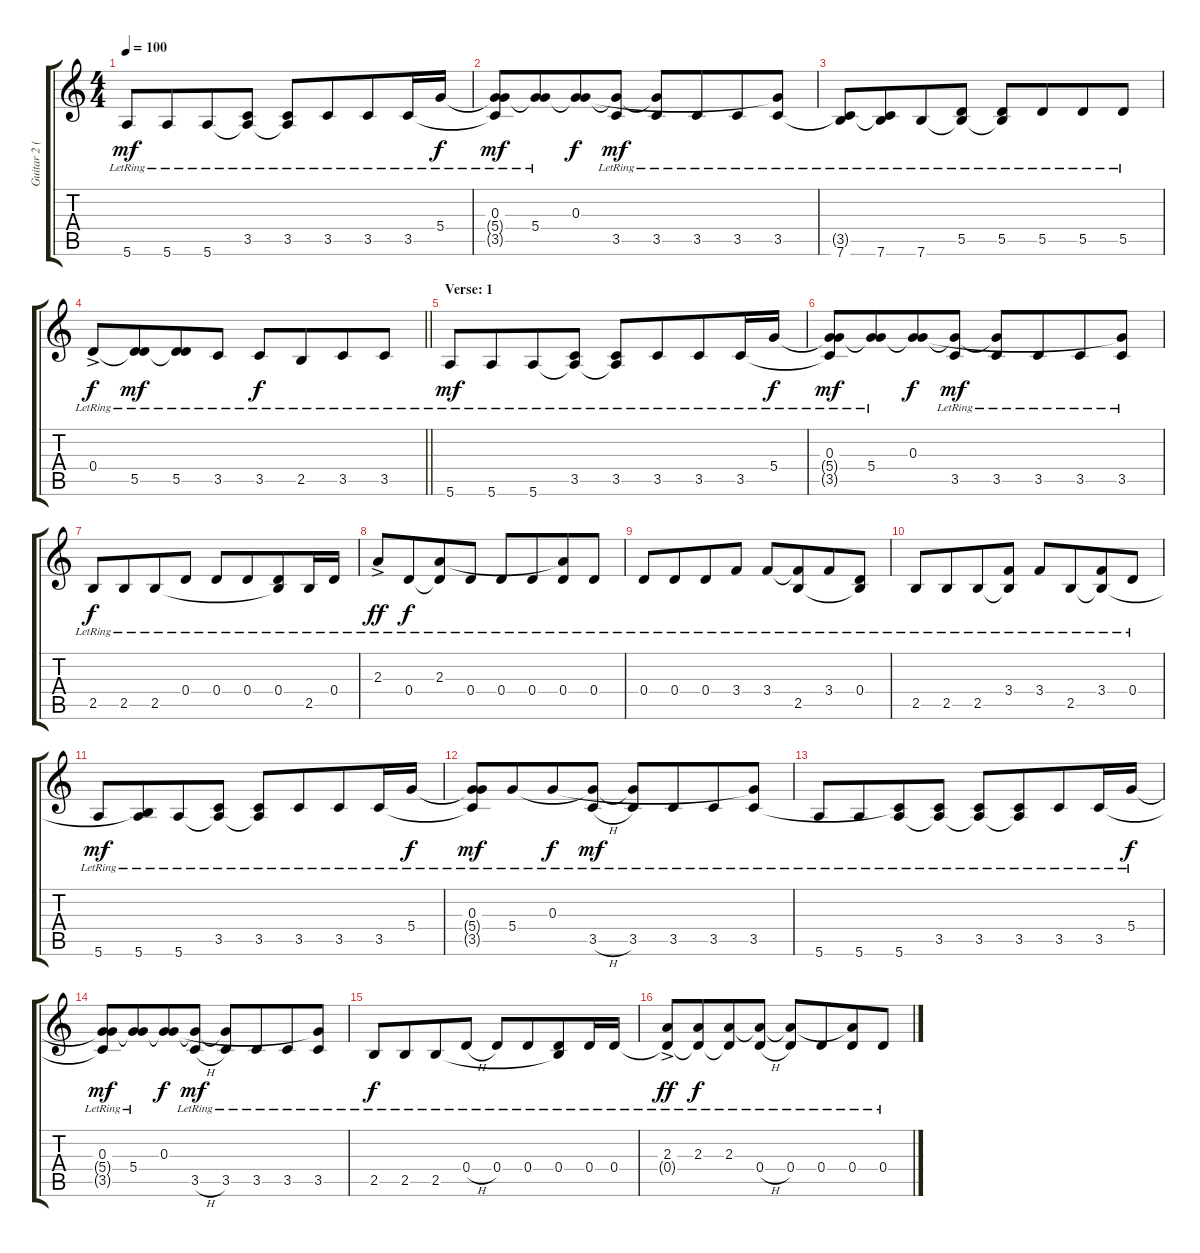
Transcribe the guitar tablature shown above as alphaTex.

\track ("Guitar 2 (Elektric)" "Guitar 2 (") {instrument acousticguitarsteel}
\staff {score tabs}
\tuning (E4 B3 G3 D3 A2 E2) {hide}
\ts (4 4)
\tempo 100
\clef g2
\ks c
5.6{lr}.8{dy mf} 5.6{lr}.8{beam merge} 5.6{lr}.8 (3.5{lr} 5.6{t}).8 (3.5{lr} 5.6{t}).8 3.5{lr}.8{beam merge} 3.5{lr}.8 3.5{lr}.16 5.4{lr}.16{dy f} |
(0.3{lr} 5.4{t} 3.5{t}).8{dy mf} (0.3{t} 5.4{lr}).8{beam merge} (0.3 5.4{t}).8{dy f} (5.4{t} 3.5{lr}).8{dy mf} (5.4{t} 3.5{lr}).8 3.5{lr}.8{beam merge} 3.5{lr}.8 (0.3{t} 3.5{lr}).8 |
(3.5{t} 7.6{lr}).8 (3.5{t} 7.6{lr}).8{beam merge} 7.6{lr}.8 (5.5{lr} 7.6{t}).8 (5.5{lr} 7.6{t}).8 5.5{lr}.8{beam merge} 5.5{lr}.8 5.5{lr}.8 |
\barLineRight lightlight
0.4{ac lr}.8{dy f} (0.4{t} 5.5{lr}).8{dy mf beam merge} (0.4{t} 5.5{lr}).8 3.5{lr}.8 3.5{lr}.8{dy f} 2.5{lr}.8{beam merge} 3.5{lr}.8 3.5{lr}.8 |
\section ("" "Verse: 1")
5.6{lr}.8{dy mf} 5.6{lr}.8{beam merge} 5.6{lr}.8 (3.5{lr} 5.6{t}).8 (3.5{lr} 5.6{t}).8 3.5{lr}.8{beam merge} 3.5{lr}.8 3.5{lr}.16 5.4{lr}.16{dy f} |
(0.3{lr} 5.4{t} 3.5{t}).8{dy mf} (0.3{t} 5.4{lr}).8{beam merge} (0.3 5.4{t}).8{dy f} (5.4{t} 3.5{lr}).8{dy mf} (5.4{t} 3.5{lr}).8 3.5{lr}.8{beam merge} 3.5{lr}.8 (0.3{t} 3.5{lr}).8 |
2.5{lr}.8{dy f} 2.5{lr}.8{beam merge} 2.5{lr}.8 0.4{lr}.8 0.4{lr}.8 0.4{lr}.8{beam merge} (0.4{lr} 2.5{t}).8 2.5{lr}.16 0.4{lr}.16 |
2.3{ac lr}.8{dy ff} 0.4{lr}.8{dy f beam merge} (2.3{lr} 0.4{t}).8 0.4{lr}.8 0.4{lr}.8 0.4{lr}.8{beam merge} (2.3{t} 0.4{lr}).8 0.4{lr}.8 |
0.4{lr}.8 0.4{lr}.8{beam merge} 0.4{lr}.8 3.4{lr}.8 3.4{lr}.8 (3.4{t} 2.5{lr}).8{beam merge} 3.4{lr}.8 (0.4{lr} 2.5{t}).8 |
2.5{lr}.8 2.5{lr}.8{beam merge} 2.5{lr}.8 (3.4{lr} 2.5{t}).8 3.4{lr}.8 2.5{lr}.8{beam merge} (3.4{lr} 2.5{t}).8 0.4{lr}.8 |
5.6{lr}.8{dy mf} (2.5{t} 5.6{lr}).8{beam merge} 5.6{lr}.8 (3.5{lr} 5.6{t}).8 (3.5{lr} 5.6{t}).8 3.5{lr}.8{beam merge} 3.5{lr}.8 3.5{lr}.16 5.4{lr}.16{dy f} |
(0.3{lr} 5.4{t} 3.5{t}).8{dy mf} 5.4{lr}.8{beam merge} 0.3{lr}.8{dy f} (5.4{t} 3.5{h lr}).8{dy mf} (5.4{t} 3.5{lr}).8 3.5{lr}.8{beam merge} 3.5{lr}.8 (0.3{t} 3.5{lr}).8 |
5.6{lr}.8 5.6{lr}.8{beam merge} (3.5{t} 5.6{lr}).8 (3.5{lr} 5.6{t}).8 (3.5{lr} 5.6{t}).8 (3.5{lr} 5.6{t}).8{beam merge} 3.5{lr}.8 3.5{lr}.16 5.4{lr}.16{dy f} |
(0.3{lr} 5.4{t} 3.5{t}).8{dy mf} (0.3{t} 5.4{lr}).8{beam merge} (0.3 5.4{t}).8{dy f} (5.4{t} 3.5{h lr}).8{dy mf} (5.4{t} 3.5{lr}).8 3.5{lr}.8{beam merge} 3.5{lr}.8 (0.3{t} 3.5{lr}).8 |
2.5{lr}.8{dy f} 2.5{lr}.8{beam merge} 2.5{lr}.8 0.4{h lr}.8 0.4{lr}.8 0.4{lr}.8{beam merge} (0.4{lr} 2.5{t}).8 0.4{lr}.16 0.4{lr}.16 |
(2.3{ac lr} 0.4{t}).8{dy ff} (2.3{lr} 0.4{t}).8{dy f beam merge} (2.3{lr} 0.4{t}).8 (2.3{t} 0.4{h lr}).8 (2.3{t} 0.4{lr}).8 0.4{lr}.8{beam merge} (2.3{t} 0.4{lr}).8 0.4{lr}.8
